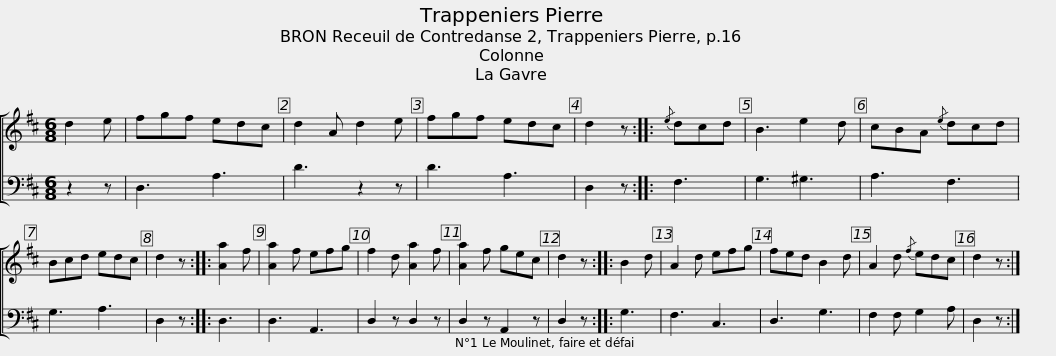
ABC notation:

X:1
%%score [ 1 2 ]
L:1/8
M:6/8
I:linebreak $
K:D
V:1 treble
V:2 bass
V:1
 d2 e | fgf edc | d2 A d2 e | fgf edc | d2 z :: %5
{/e} dcd | B3 e2 d |$ cBA{/e} dcd | Bcd edc | d2 z :: %10
 [Aa]2 f | [Aa]2 f efg | f2 d [Aa]2 f |$ [Aa]2 f gec | d2 z :: %15
 B2 d | A2 d efg | fed B2 d | A2 d{/f} edc | d2 z :| %20
V:2
 z2 z | D,3 A,3 | D3 z2 z | D3 A,3 | D,2 z :: %5
 F,3 | G,3 ^G,3 |$ A,3 F,3 | G,3 A,3 | D,2 z :: %10
 D,3 | D,3 A,,3 | D,2 z D,2 z |$ D,2 z A,,2 z | D,2 z :: %15
 G,3 | F,3 C,3 | D,3 G,3 | F,2 F, G,2 A, | D,2 z :| %20
